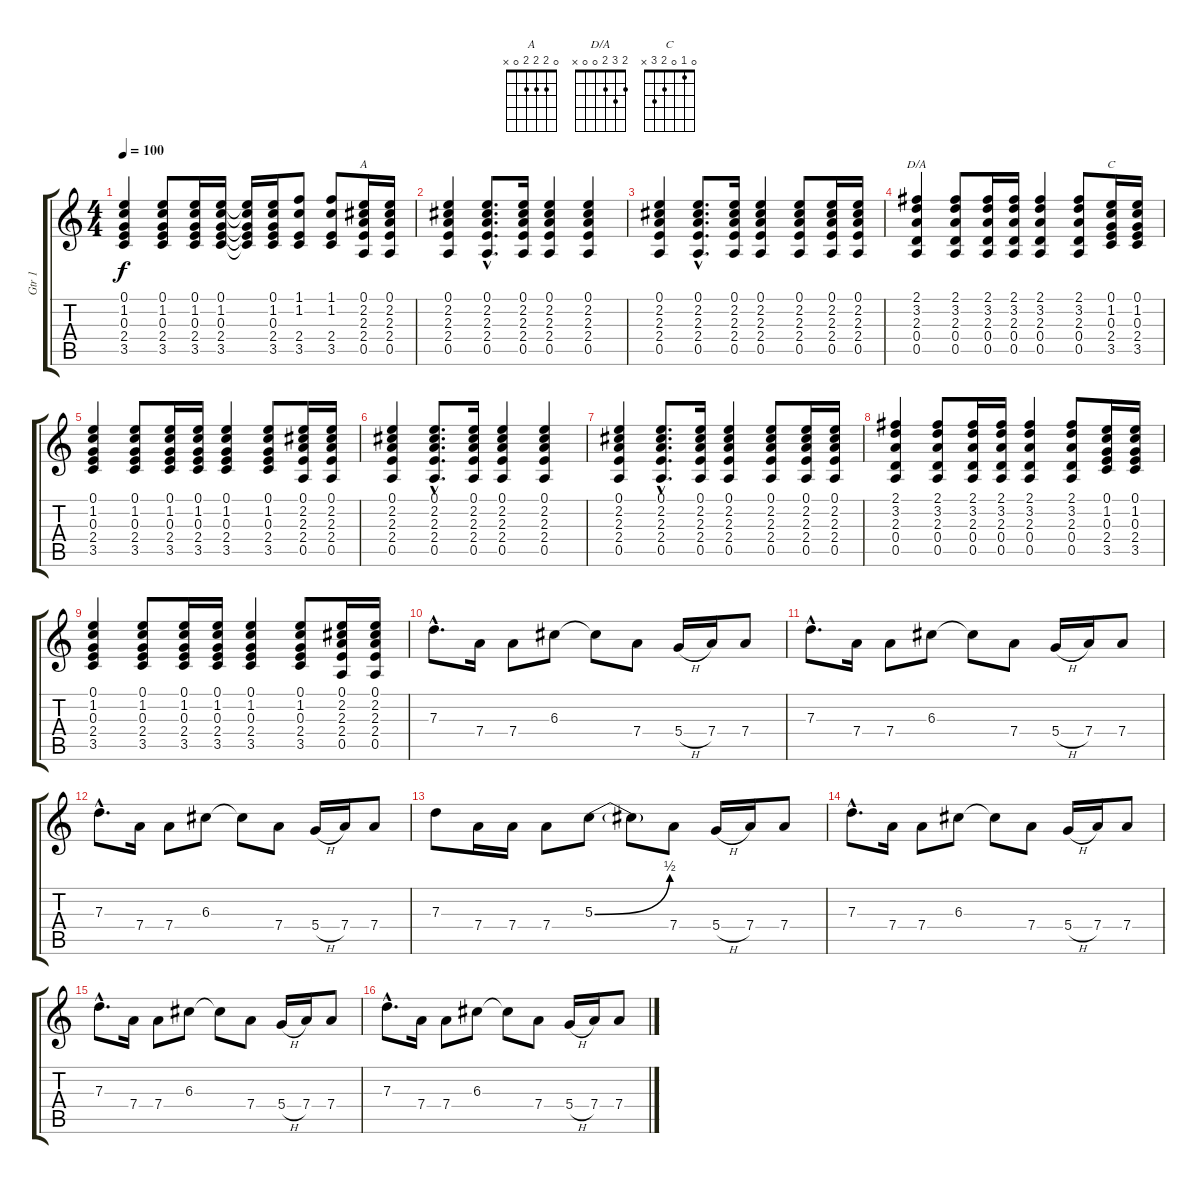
\track ("Gtr 1" "Gtr 1") {instrument distortionguitar}
\staff {score tabs}
\tuning (E4 B3 G3 D3 A2 E2) {hide}
\chord ("A" 0 2 2 2 0 x)
\chord ("D/A" 2 3 2 0 0 x)
\chord ("C" 0 1 0 2 3 x)
\ts (4 4)
\tempo 100
\clef g2
\ks c
(0.1 1.2 0.3 2.4 3.5).4{dy f} (0.1 1.2 0.3 2.4 3.5).8 (0.1 1.2 0.3 2.4 3.5).16 (0.1 1.2 0.3 2.4 3.5).16 (0.1{t} 1.2{t} 0.3{t} 2.4{t} 3.5{t}).16 (0.1 1.2 0.3 2.4 3.5).16 (1.1 1.2 2.4 3.5).8 (1.1 1.2 2.4 3.5).8 (0.1 2.2 2.3 2.4 0.5).16{ch "A"} (0.1 2.2 2.3 2.4 0.5).16 |
(0.1 2.2 2.3 2.4 0.5).4 (0.1{hac} 2.2{hac} 2.3{hac} 2.4{hac} 0.5{hac}).8{d} (0.1 2.2 2.3 2.4 0.5).16 (0.1 2.2 2.3 2.4 0.5).4 (0.1 2.2 2.3 2.4 0.5).4 |
(0.1 2.2 2.3 2.4 0.5).4 (0.1{hac} 2.2{hac} 2.3{hac} 2.4{hac} 0.5{hac}).8{d} (0.1 2.2 2.3 2.4 0.5).16 (0.1 2.2 2.3 2.4 0.5).4 (0.1 2.2 2.3 2.4 0.5).8 (0.1 2.2 2.3 2.4 0.5).16 (0.1 2.2 2.3 2.4 0.5).16 |
(2.1 3.2 2.3 0.4 0.5).4{ch "D/A"} (2.1 3.2 2.3 0.4 0.5).8 (2.1 3.2 2.3 0.4 0.5).16 (2.1 3.2 2.3 0.4 0.5).16 (2.1 3.2 2.3 0.4 0.5).4 (2.1 3.2 2.3 0.4 0.5).8 (0.1 1.2 0.3 2.4 3.5).16{ch "C"} (0.1 1.2 0.3 2.4 3.5).16 |
(0.1 1.2 0.3 2.4 3.5).4 (0.1 1.2 0.3 2.4 3.5).8 (0.1 1.2 0.3 2.4 3.5).16 (0.1 1.2 0.3 2.4 3.5).16 (0.1 1.2 0.3 2.4 3.5).4 (0.1 1.2 0.3 2.4 3.5).8 (0.1 2.2 2.3 2.4 0.5).16 (0.1 2.2 2.3 2.4 0.5).16 |
(0.1 2.2 2.3 2.4 0.5).4 (0.1{hac} 2.2{hac} 2.3{hac} 2.4{hac} 0.5{hac}).8{d} (0.1 2.2 2.3 2.4 0.5).16 (0.1 2.2 2.3 2.4 0.5).4 (0.1 2.2 2.3 2.4 0.5).4 |
(0.1 2.2 2.3 2.4 0.5).4 (0.1{hac} 2.2{hac} 2.3{hac} 2.4{hac} 0.5{hac}).8{d} (0.1 2.2 2.3 2.4 0.5).16 (0.1 2.2 2.3 2.4 0.5).4 (0.1 2.2 2.3 2.4 0.5).8 (0.1 2.2 2.3 2.4 0.5).16 (0.1 2.2 2.3 2.4 0.5).16 |
(2.1 3.2 2.3 0.4 0.5).4 (2.1 3.2 2.3 0.4 0.5).8 (2.1 3.2 2.3 0.4 0.5).16 (2.1 3.2 2.3 0.4 0.5).16 (2.1 3.2 2.3 0.4 0.5).4 (2.1 3.2 2.3 0.4 0.5).8 (0.1 1.2 0.3 2.4 3.5).16 (0.1 1.2 0.3 2.4 3.5).16 |
(0.1 1.2 0.3 2.4 3.5).4 (0.1 1.2 0.3 2.4 3.5).8 (0.1 1.2 0.3 2.4 3.5).16 (0.1 1.2 0.3 2.4 3.5).16 (0.1 1.2 0.3 2.4 3.5).4 (0.1 1.2 0.3 2.4 3.5).8 (0.1 2.2 2.3 2.4 0.5).16 (0.1 2.2 2.3 2.4 0.5).16 |
7.3{hac}.8{d} 7.4.16 7.4.8 6.3.8 6.3{t}.8 7.4.8 5.4{h}.16 7.4.16 7.4.8 |
7.3{hac}.8{d} 7.4.16 7.4.8 6.3.8 6.3{t}.8 7.4.8 5.4{h}.16 7.4.16 7.4.8 |
7.3{hac}.8{d} 7.4.16 7.4.8 6.3.8 6.3{t}.8 7.4.8 5.4{h}.16 7.4.16 7.4.8 |
7.3.8 7.4.16 7.4.16 7.4.8 5.3{be (bend 0 0 60 2)}.8 5.3{t}.8 7.4.8 5.4{h}.16 7.4.16 7.4.8 |
7.3{hac}.8{d} 7.4.16 7.4.8 6.3.8 6.3{t}.8 7.4.8 5.4{h}.16 7.4.16 7.4.8 |
7.3{hac}.8{d} 7.4.16 7.4.8 6.3.8 6.3{t}.8 7.4.8 5.4{h}.16 7.4.16 7.4.8 |
7.3{hac}.8{d} 7.4.16 7.4.8 6.3.8 6.3{t}.8 7.4.8 5.4{h}.16 7.4.16 7.4.8
